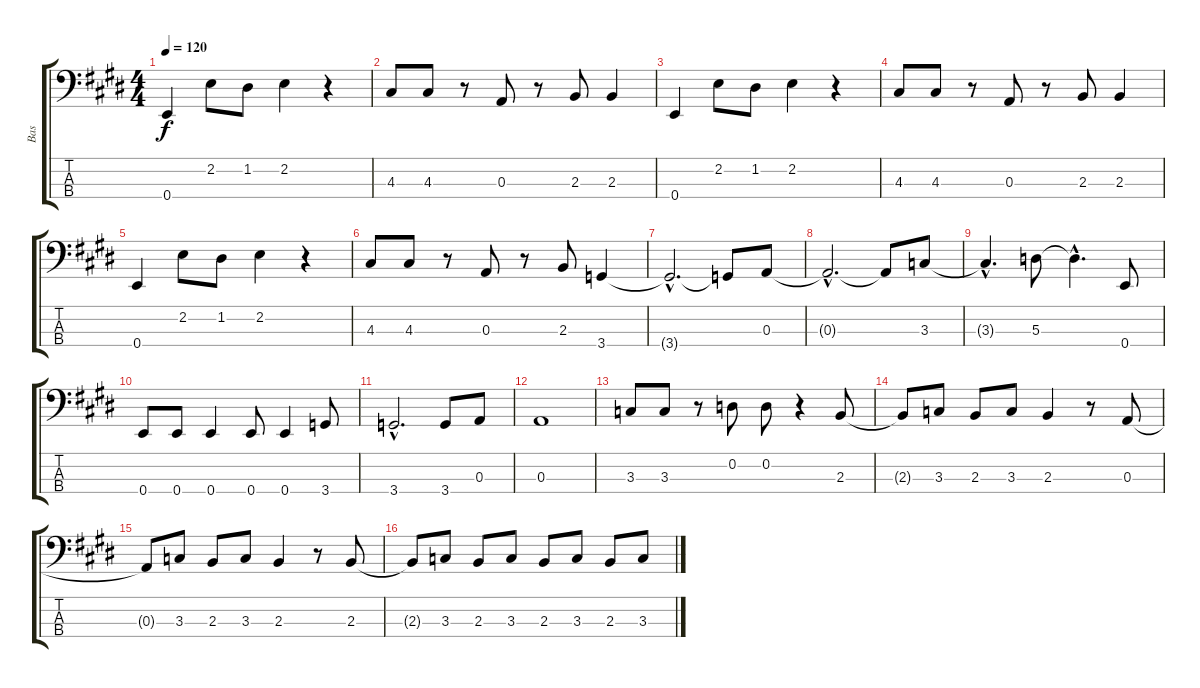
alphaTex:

\track ("Bas " "Bas ") {instrument electricbasspick}
\staff {score tabs}
\tuning (G2 D2 A1 E1) {hide}
\ts (4 4)
\tempo 120
\clef f4
\ks e
0.4.4{dy f} 2.2.8 1.2.8 2.2.4 r.4 |
4.3.8 4.3.8 r.8 0.3.8 r.8 2.3.8 2.3.4 |
0.4.4 2.2.8 1.2.8 2.2.4 r.4 |
4.3.8 4.3.8 r.8 0.3.8 r.8 2.3.8 2.3.4 |
0.4.4 2.2.8 1.2.8 2.2.4 r.4 |
4.3.8 4.3.8 r.8 0.3.8 r.8 2.3.8 3.4.4 |
3.4{hac t}.2{d} 3.4{t}.8 0.3.8 |
0.3{hac t}.2{d} 0.3{t}.8 3.3.8 |
3.3{hac t}.4{d} 5.3.8 5.3{hac t}.4{d} 0.4.8 |
0.4.8 0.4.8 0.4.4 0.4.8 0.4.4 3.4.8 |
3.4{hac}.2{d} 3.4.8 0.3.8 |
0.3.1 |
3.3.8 3.3.8 r.8 0.2.8 0.2.8 r.4 2.3.8 |
2.3{t}.8 3.3.8 2.3.8 3.3.8 2.3.4 r.8 0.3.8 |
0.3{t}.8 3.3.8 2.3.8 3.3.8 2.3.4 r.8 2.3.8 |
2.3{t}.8 3.3.8 2.3.8 3.3.8 2.3.8 3.3.8 2.3.8 3.3.8
